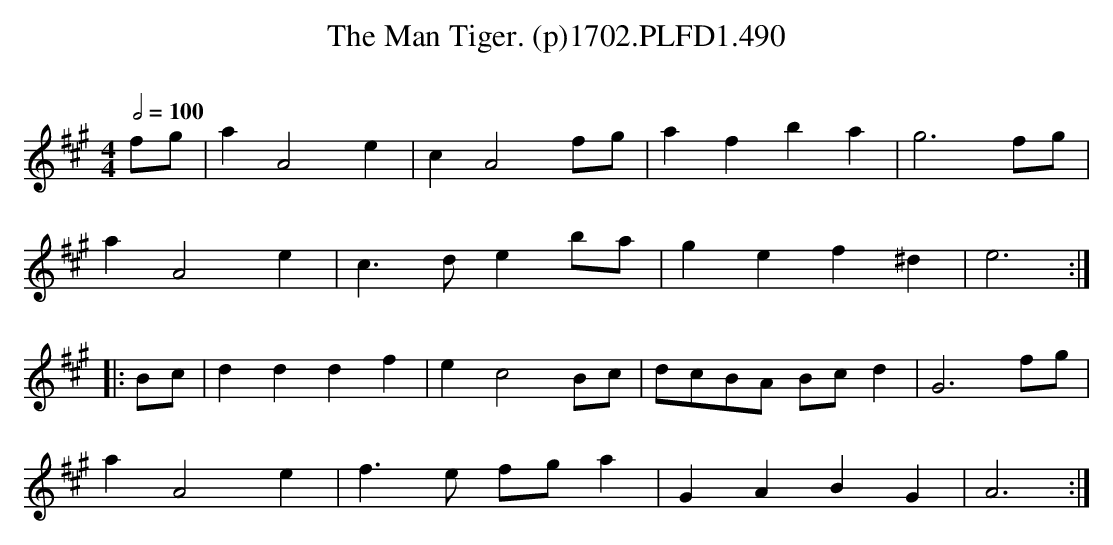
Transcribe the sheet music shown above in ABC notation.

X:1
T:Man Tiger. (p)1702.PLFD1.490, The
M:4/4
L:1/4
Q:1/2=100
O:
K:A
f/g/|aA2e|cA2f/g/|afba|g3f/g/|
aA2e|c>deb/a/|gef^d|e3:|
|:B/c/|dddf|ec2B/c/|d/c/B/A/ B/c/d|G3f/g/|
aA2e|f>e f/g/a|GABG|A3:|
